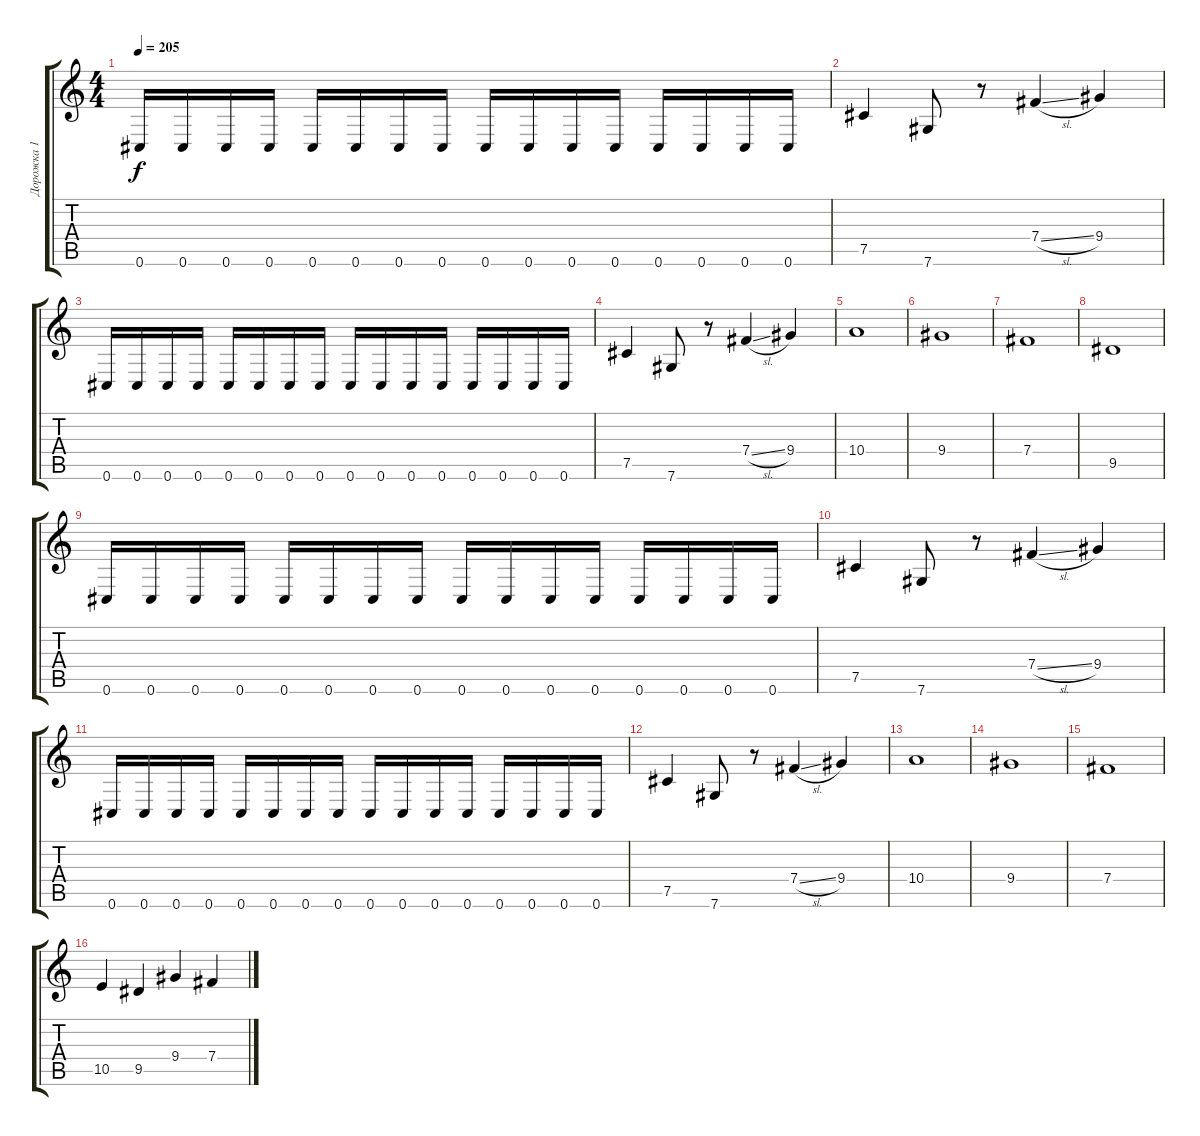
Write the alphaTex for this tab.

\track ("Дорожка 1" "Дорожка 1") {instrument distortionguitar}
\staff {score tabs}
\tuning (Db4 Ab3 E3 B2 Gb2 Db2) {hide}
\ts (4 4)
\tempo 205
\clef g2
\ks c
0.6.16{dy f} 0.6.16 0.6.16 0.6.16 0.6.16 0.6.16 0.6.16 0.6.16 0.6.16 0.6.16 0.6.16 0.6.16 0.6.16 0.6.16 0.6.16 0.6.16 |
7.5.4 7.6.8 r.8 7.4{sl}.4 9.4.4 |
0.6.16 0.6.16 0.6.16 0.6.16 0.6.16 0.6.16 0.6.16 0.6.16 0.6.16 0.6.16 0.6.16 0.6.16 0.6.16 0.6.16 0.6.16 0.6.16 |
7.5.4 7.6.8 r.8 7.4{sl}.4 9.4.4 |
10.4.1 |
9.4.1 |
7.4.1 |
9.5.1 |
0.6.16 0.6.16 0.6.16 0.6.16 0.6.16 0.6.16 0.6.16 0.6.16 0.6.16 0.6.16 0.6.16 0.6.16 0.6.16 0.6.16 0.6.16 0.6.16 |
7.5.4 7.6.8 r.8 7.4{sl}.4 9.4.4 |
0.6.16 0.6.16 0.6.16 0.6.16 0.6.16 0.6.16 0.6.16 0.6.16 0.6.16 0.6.16 0.6.16 0.6.16 0.6.16 0.6.16 0.6.16 0.6.16 |
7.5.4 7.6.8 r.8 7.4{sl}.4 9.4.4 |
10.4.1 |
9.4.1 |
7.4.1 |
10.5.4 9.5.4 9.4.4 7.4.4
